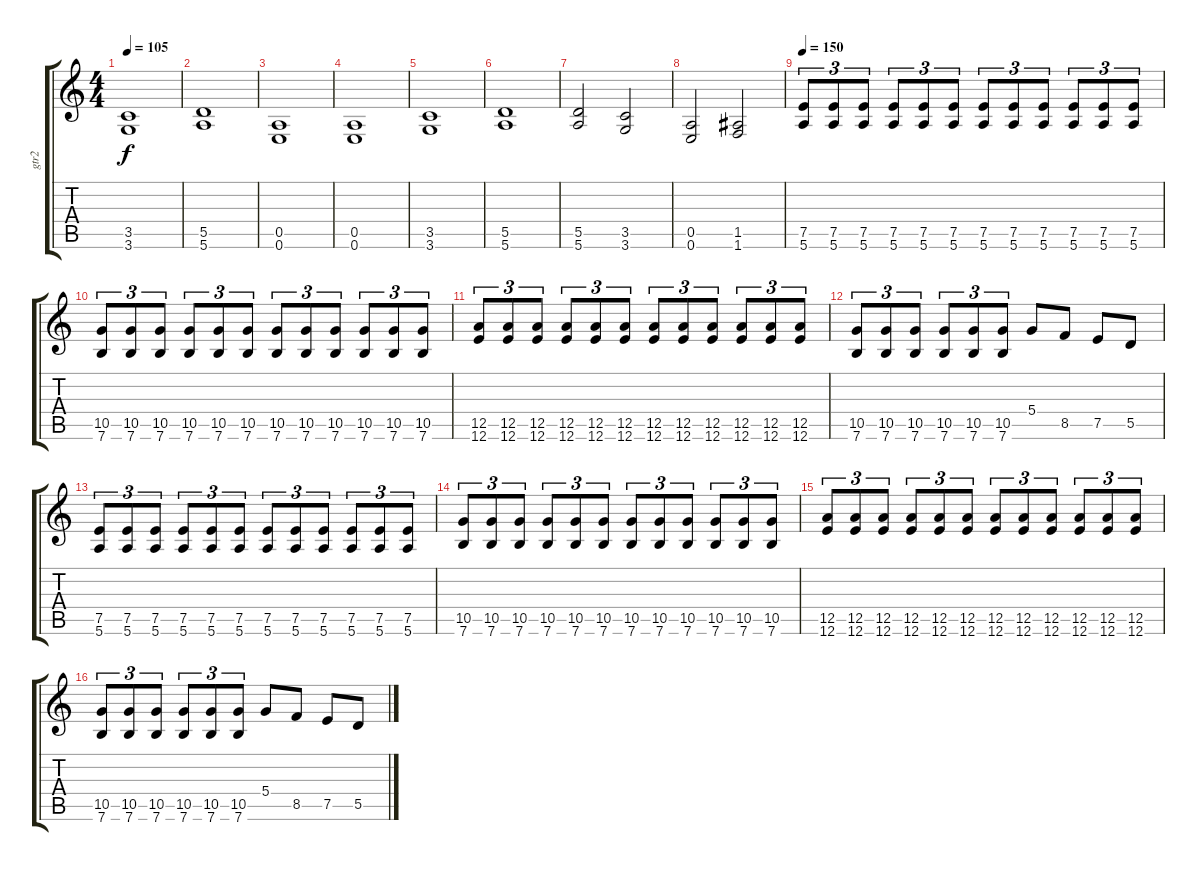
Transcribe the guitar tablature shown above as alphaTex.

\track ("gtr2" "gtr2") {instrument overdrivenguitar}
\staff {score tabs}
\tuning (E4 B3 G3 D3 A2 E2) {hide}
\ts (4 4)
\tempo 105
\clef g2
\ks c
(3.5 3.6).1{dy f} |
(5.5 5.6).1 |
(0.5 0.6).1 |
(0.5 0.6).1 |
(3.5 3.6).1 |
(5.5 5.6).1 |
(5.5 5.6).2 (3.5 3.6).2 |
(0.5 0.6).2 (1.5 1.6).2 |
\tempo 150
(7.5 5.6).8{tu (3 2)} (7.5 5.6).8{tu (3 2)} (7.5 5.6).8{tu (3 2)} (7.5 5.6).8{tu (3 2)} (7.5 5.6).8{tu (3 2)} (7.5 5.6).8{tu (3 2)} (7.5 5.6).8{tu (3 2)} (7.5 5.6).8{tu (3 2)} (7.5 5.6).8{tu (3 2)} (7.5 5.6).8{tu (3 2)} (7.5 5.6).8{tu (3 2)} (7.5 5.6).8{tu (3 2)} |
(10.5 7.6).8{tu (3 2)} (10.5 7.6).8{tu (3 2)} (10.5 7.6).8{tu (3 2)} (10.5 7.6).8{tu (3 2)} (10.5 7.6).8{tu (3 2)} (10.5 7.6).8{tu (3 2)} (10.5 7.6).8{tu (3 2)} (10.5 7.6).8{tu (3 2)} (10.5 7.6).8{tu (3 2)} (10.5 7.6).8{tu (3 2)} (10.5 7.6).8{tu (3 2)} (10.5 7.6).8{tu (3 2)} |
(12.5 12.6).8{tu (3 2)} (12.5 12.6).8{tu (3 2)} (12.5 12.6).8{tu (3 2)} (12.5 12.6).8{tu (3 2)} (12.5 12.6).8{tu (3 2)} (12.5 12.6).8{tu (3 2)} (12.5 12.6).8{tu (3 2)} (12.5 12.6).8{tu (3 2)} (12.5 12.6).8{tu (3 2)} (12.5 12.6).8{tu (3 2)} (12.5 12.6).8{tu (3 2)} (12.5 12.6).8{tu (3 2)} |
(10.5 7.6).8{tu (3 2)} (10.5 7.6).8{tu (3 2)} (10.5 7.6).8{tu (3 2)} (10.5 7.6).8{tu (3 2)} (10.5 7.6).8{tu (3 2)} (10.5 7.6).8{tu (3 2)} 5.4.8 8.5.8 7.5.8 5.5.8 |
(7.5 5.6).8{tu (3 2)} (7.5 5.6).8{tu (3 2)} (7.5 5.6).8{tu (3 2)} (7.5 5.6).8{tu (3 2)} (7.5 5.6).8{tu (3 2)} (7.5 5.6).8{tu (3 2)} (7.5 5.6).8{tu (3 2)} (7.5 5.6).8{tu (3 2)} (7.5 5.6).8{tu (3 2)} (7.5 5.6).8{tu (3 2)} (7.5 5.6).8{tu (3 2)} (7.5 5.6).8{tu (3 2)} |
(10.5 7.6).8{tu (3 2)} (10.5 7.6).8{tu (3 2)} (10.5 7.6).8{tu (3 2)} (10.5 7.6).8{tu (3 2)} (10.5 7.6).8{tu (3 2)} (10.5 7.6).8{tu (3 2)} (10.5 7.6).8{tu (3 2)} (10.5 7.6).8{tu (3 2)} (10.5 7.6).8{tu (3 2)} (10.5 7.6).8{tu (3 2)} (10.5 7.6).8{tu (3 2)} (10.5 7.6).8{tu (3 2)} |
(12.5 12.6).8{tu (3 2)} (12.5 12.6).8{tu (3 2)} (12.5 12.6).8{tu (3 2)} (12.5 12.6).8{tu (3 2)} (12.5 12.6).8{tu (3 2)} (12.5 12.6).8{tu (3 2)} (12.5 12.6).8{tu (3 2)} (12.5 12.6).8{tu (3 2)} (12.5 12.6).8{tu (3 2)} (12.5 12.6).8{tu (3 2)} (12.5 12.6).8{tu (3 2)} (12.5 12.6).8{tu (3 2)} |
(10.5 7.6).8{tu (3 2)} (10.5 7.6).8{tu (3 2)} (10.5 7.6).8{tu (3 2)} (10.5 7.6).8{tu (3 2)} (10.5 7.6).8{tu (3 2)} (10.5 7.6).8{tu (3 2)} 5.4.8 8.5.8 7.5.8 5.5.8
